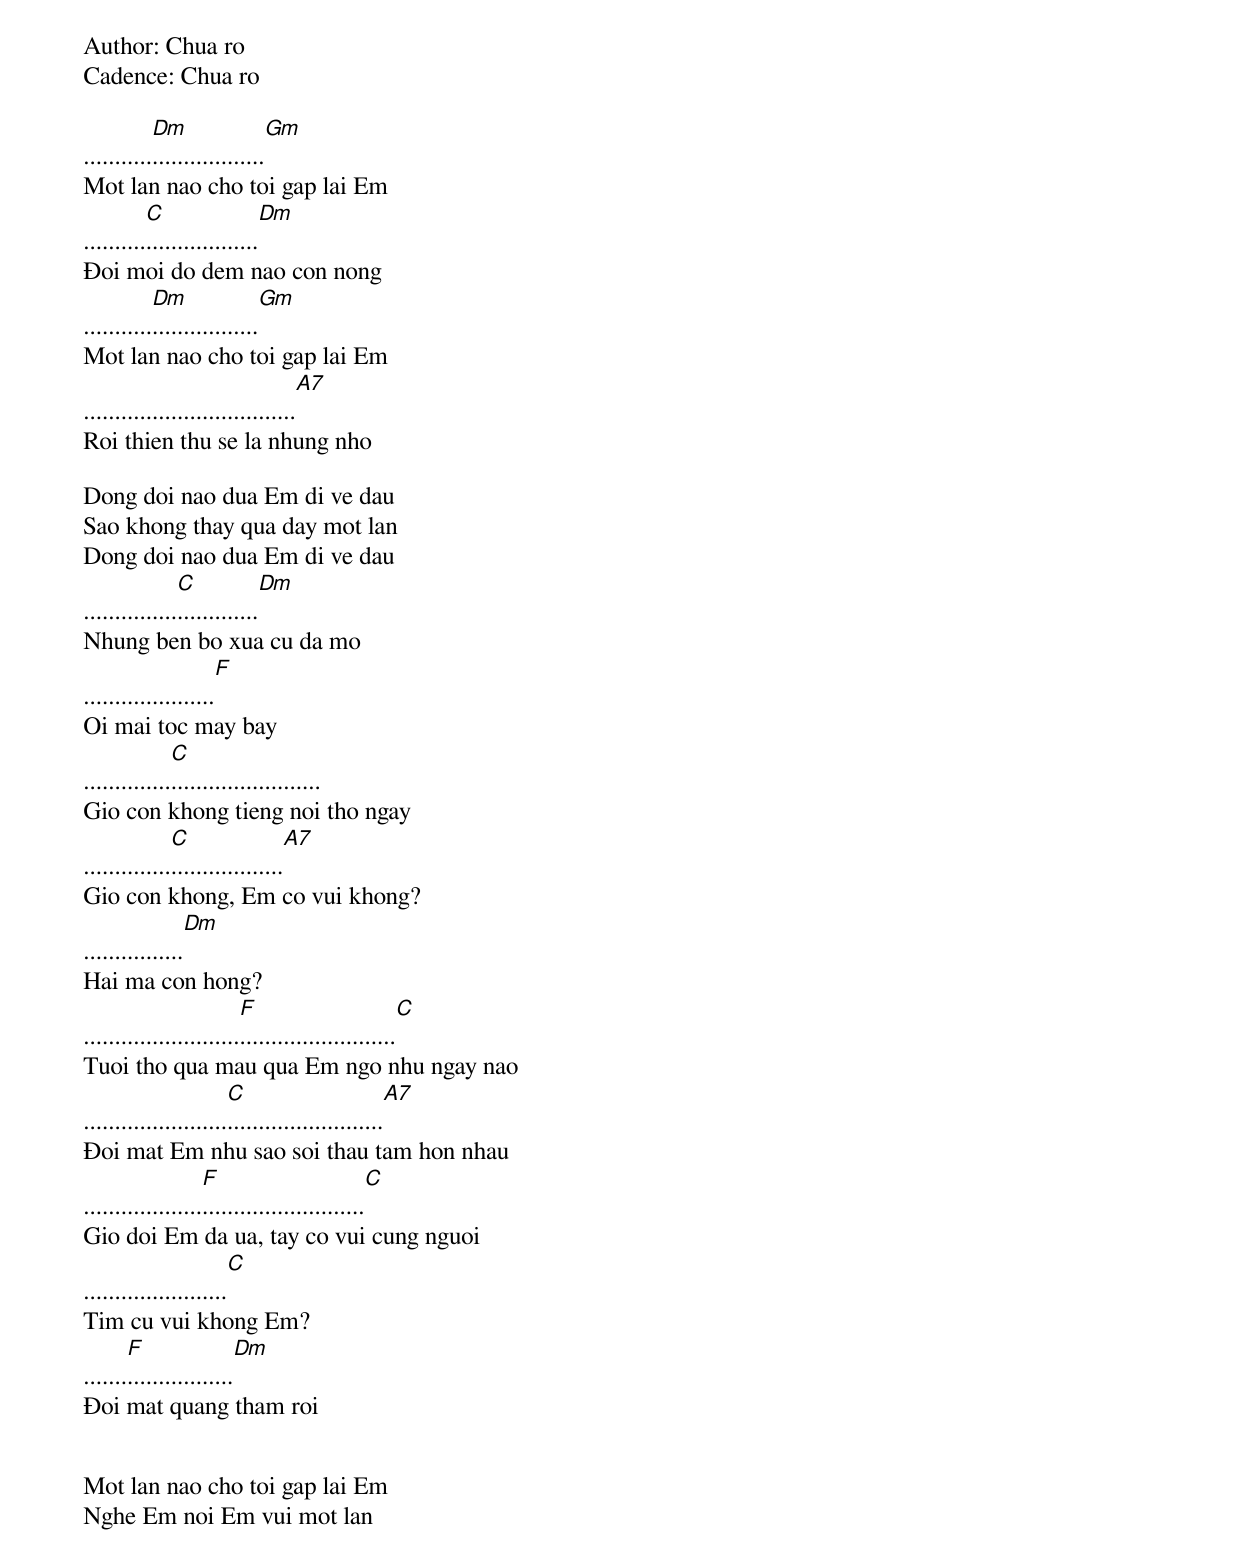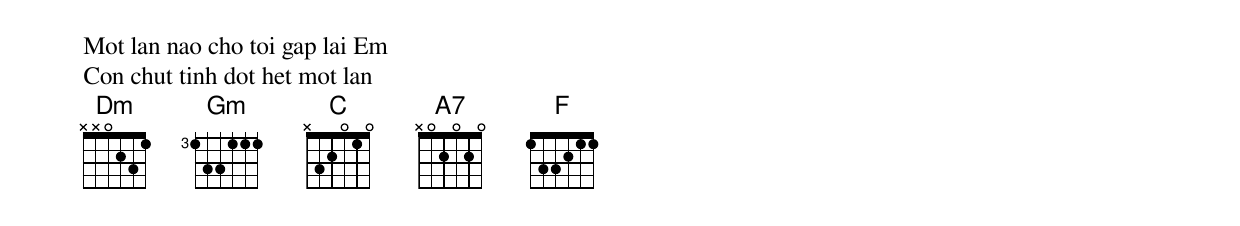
Author: Chua ro
Cadence: Chua ro

...........[Dm]..................[Gm]
Mot lan nao cho toi gap lai Em
..........[C]..................[Dm]
Ðoi moi do dem nao con nong
...........[Dm].................[Gm]
Mot lan nao cho toi gap lai Em
..................................[A7]
Roi thien thu se la nhung nho

Dong doi nao dua Em di ve dau
Sao khong thay qua day mot lan
Dong doi nao dua Em di ve dau
...............[C].............[Dm]
Nhung ben bo xua cu da mo
.....................[F]
Oi mai toc may bay
..............[C]........................
Gio con khong tieng noi tho ngay
..............[C]..................[A7]
Gio con khong, Em co vui khong?
................[Dm]
Hai ma con hong?
.........................[F].........................[C]
Tuoi tho qua mau qua Em ngo nhu ngay nao
.......................[C].........................[A7]
Ðoi mat Em nhu sao soi thau tam hon nhau
...................[F]..........................[C]
Gio doi Em da ua, tay co vui cung nguoi
.......................[C]
Tim cu vui khong Em?
.......[F].................[Dm]
Ðoi mat quang tham roi


Mot lan nao cho toi gap lai Em
Nghe Em noi Em vui mot lan
Mot lan nao cho toi gap lai Em
Con chut tinh dot het mot lan
